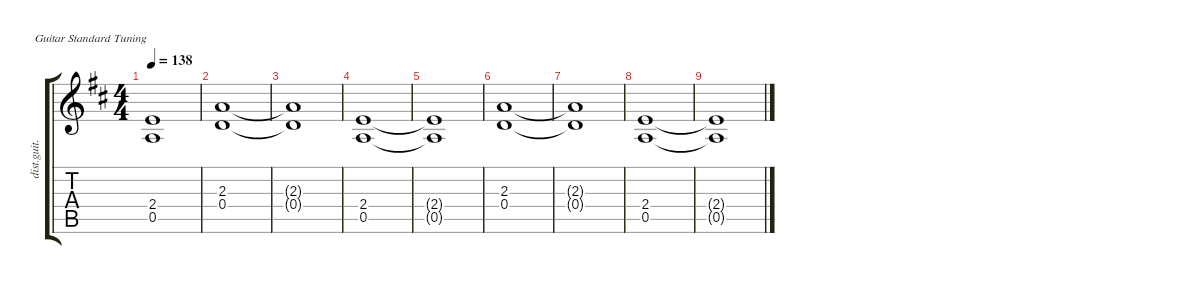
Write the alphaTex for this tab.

\hideDynamics
\bracketExtendMode groupsimilarinstruments
\otherSystemsTrackNameOrientation horizontal
\track ("EG4" "dist.guit.") {instrument distortionguitar}
\staff {score tabs}
\tuning (E4 B3 G3 D3 A2 E2)
\ts (4 4)
\tempo 138
\clef g2
\ks d
(2.4{t acc forcenatural} 0.5{t acc forcenatural}).1{dy mf} |
(2.3{acc forcenatural} 0.4{acc forcenatural}).1 |
(0.4{t acc forcenatural} 2.3{t acc forcenatural}).1 |
(2.4{acc forcenatural} 0.5{acc forcenatural}).1 |
(0.5{t acc forcenatural} 2.4{t acc forcenatural}).1 |
(2.3{acc forcenatural} 0.4{acc forcenatural}).1 |
(0.4{t acc forcenatural} 2.3{t acc forcenatural}).1 |
(2.4{acc forcenatural} 0.5{acc forcenatural}).1 |
(0.5{t acc forcenatural} 2.4{t acc forcenatural}).1
